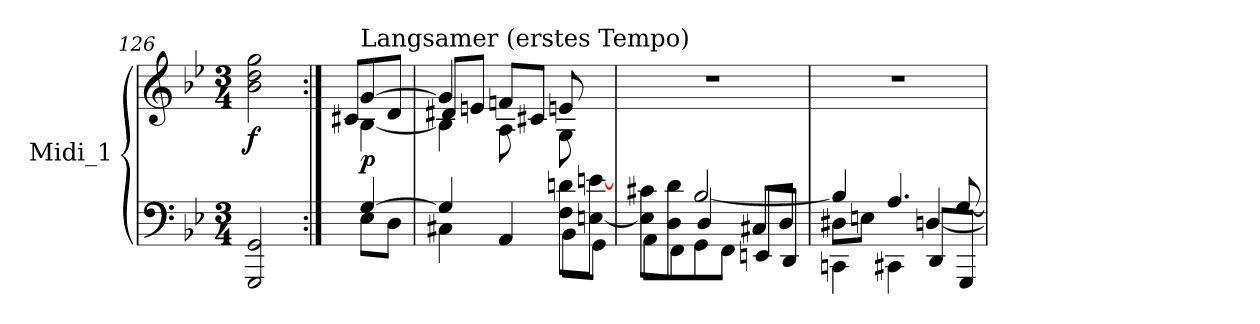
**kern	**kern	**dynam
*part1	*part1	*part1
*staff2	*staff1	*staff1/2
*I"Midi_1	*	*
*clefF4	*clefG2	*
*k[b-e-]	*k[b-e-]	*
*B-:	*B-:	*
*M3/4	*M3/4	*
=126	=126	=126
*	*^	*
!	!	!	!LO:DY:b
2GGG/ 2GG/	2b-\ 2dd\ 2gg\	2ryy	f
!!LO:LB:g=z
=127:|!	=127:|!	=127:|!	=127:|!
*^	*	*^	*
*	*^	*	*	*	*
!	!	!	!LO:TX:a:t=Langsamer (erstes Tempo)	!	!	!
!	!	!	!	!	!	!LO:DY:b
[4G/	8E-\L	4ryy	[4g/	[4B-\	8c#X/L	p
.	8D\J	.	.	.	8d/J	.
=128	=128	=128	=128	=128	=128	=128
*	*	*^	*	*	*	*
4ryy	4G/]	4C#X\	2ryy	4g/]	4B-\]	8d#X/L	.
.	.	.	.	.	.	8en/J	.
4ryy	4AA/	4ryy	.	8fni/L	8A\	2ryy	.
.	.	.	.	8c#X/J	8ryy	.	.
4ryy	8F\ 8dn\L	8BB-\L	4ryy	8en/	8G\	.	.
.	[8En\ [8e\J	8GG\J	.	8ryy	8ryy	.	.
*	*	*	*	*	*v	*v	*
=129	=129	=129	=129	=129	=129	=129
2ryy	8E\] 8c#X\L	8AA\L	4ryy	2.r	2ryy	.
.	8D\ 8d\J	8FF\	.	.	.	.
.	[2B-/	8GG\	4D/	.	.	.
.	.	8FF\J	.	.	.	.
4ryy	.	8EEn/L	8C#X/L	.	4ryy	.
.	.	8DD/J	8D/J	.	.	.
=130	=130	=130	=130	=130	=130	=130
2ryy	4B-/]	4CCni\	8D#X\L	2.r	2ryy	.
.	.	.	8En\J	.	.	.
.	4.A/	4CC#X\	4ryy	.	.	.
4ryy	.	8DD/L	[4Dn/	.	4ryy	.
.	[8G/	8GGG/J	.	.	.	.
*v	*v	*v	*v	*	*	*
*	*v	*v	*
=	=	=
*-	*-	*-
